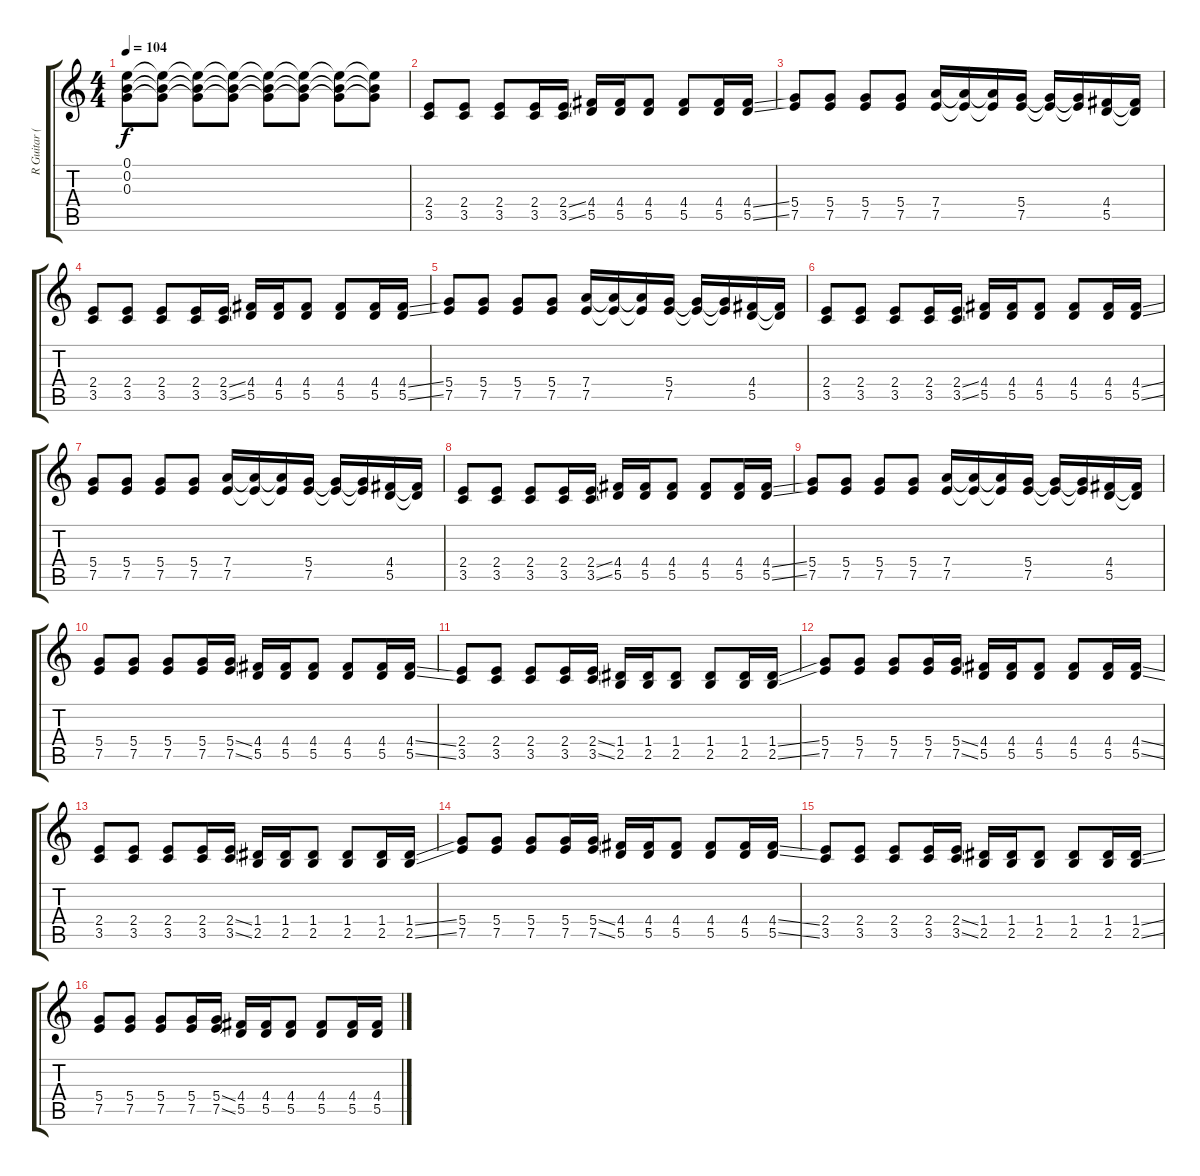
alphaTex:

\track ("R Guitar (12)" "R Guitar (") {instrument acousticguitarnylon}
\staff {score tabs}
\tuning (E4 B3 G3 D3 A2 E2) {hide}
\ts (4 4)
\tempo 104
\clef g2
\ks c
(0.1{t} 0.2{t} 0.3{t}).8{dy f} (0.1{t} 0.2{t} 0.3{t}).8 (0.1{t} 0.2{t} 0.3{t}).8 (0.1{t} 0.2{t} 0.3{t}).8 (0.1{t} 0.2{t} 0.3{t}).8 (0.1{t} 0.2{t} 0.3{t}).8 (0.1{t} 0.2{t} 0.3{t}).8 (0.1{t} 0.2{t} 0.3{t}).8 |
(2.4 3.5).8 (2.4 3.5).8 (2.4 3.5).8 (2.4 3.5).16 (2.4{ss} 3.5{ss}).16 (4.4 5.5).16 (4.4 5.5).16 (4.4 5.5).8 (4.4 5.5).8 (4.4 5.5).16 (4.4{ss} 5.5{ss}).16 |
(5.4 7.5).8 (5.4 7.5).8 (5.4 7.5).8 (5.4 7.5).8 (7.4 7.5).16 (7.4{t} 7.5{t}).16 (7.4{t} 7.5{t}).16 (5.4 7.5).16 (5.4{t} 7.5{t}).16 (5.4{t} 7.5{t}).16 (4.4 5.5).16 (4.4{t} 5.5{t}).16 |
(2.4 3.5).8 (2.4 3.5).8 (2.4 3.5).8 (2.4 3.5).16 (2.4{ss} 3.5{ss}).16 (4.4 5.5).16 (4.4 5.5).16 (4.4 5.5).8 (4.4 5.5).8 (4.4 5.5).16 (4.4{ss} 5.5{ss}).16 |
(5.4 7.5).8 (5.4 7.5).8 (5.4 7.5).8 (5.4 7.5).8 (7.4 7.5).16 (7.4{t} 7.5{t}).16 (7.4{t} 7.5{t}).16 (5.4 7.5).16 (5.4{t} 7.5{t}).16 (5.4{t} 7.5{t}).16 (4.4 5.5).16 (4.4{t} 5.5{t}).16 |
(2.4 3.5).8 (2.4 3.5).8 (2.4 3.5).8 (2.4 3.5).16 (2.4{ss} 3.5{ss}).16 (4.4 5.5).16 (4.4 5.5).16 (4.4 5.5).8 (4.4 5.5).8 (4.4 5.5).16 (4.4{ss} 5.5{ss}).16 |
(5.4 7.5).8 (5.4 7.5).8 (5.4 7.5).8 (5.4 7.5).8 (7.4 7.5).16 (7.4{t} 7.5{t}).16 (7.4{t} 7.5{t}).16 (5.4 7.5).16 (5.4{t} 7.5{t}).16 (5.4{t} 7.5{t}).16 (4.4 5.5).16 (4.4{t} 5.5{t}).16 |
(2.4 3.5).8 (2.4 3.5).8 (2.4 3.5).8 (2.4 3.5).16 (2.4{ss} 3.5{ss}).16 (4.4 5.5).16 (4.4 5.5).16 (4.4 5.5).8 (4.4 5.5).8 (4.4 5.5).16 (4.4{ss} 5.5{ss}).16 |
(5.4 7.5).8 (5.4 7.5).8 (5.4 7.5).8 (5.4 7.5).8 (7.4 7.5).16 (7.4{t} 7.5{t}).16 (7.4{t} 7.5{t}).16 (5.4 7.5).16 (5.4{t} 7.5{t}).16 (5.4{t} 7.5{t}).16 (4.4 5.5).16 (4.4{t} 5.5{t}).16 |
(5.4 7.5).8 (5.4 7.5).8 (5.4 7.5).8 (5.4 7.5).16 (5.4{ss} 7.5{ss}).16 (4.4 5.5).16 (4.4 5.5).16 (4.4 5.5).8 (4.4 5.5).8 (4.4 5.5).16 (4.4{ss} 5.5{ss}).16 |
(2.4 3.5).8 (2.4 3.5).8 (2.4 3.5).8 (2.4 3.5).16 (2.4{ss} 3.5{ss}).16 (1.4 2.5).16 (1.4 2.5).16 (1.4 2.5).8 (1.4 2.5).8 (1.4 2.5).16 (1.4{ss} 2.5{ss}).16 |
(5.4 7.5).8 (5.4 7.5).8 (5.4 7.5).8 (5.4 7.5).16 (5.4{ss} 7.5{ss}).16 (4.4 5.5).16 (4.4 5.5).16 (4.4 5.5).8 (4.4 5.5).8 (4.4 5.5).16 (4.4{ss} 5.5{ss}).16 |
(2.4 3.5).8 (2.4 3.5).8 (2.4 3.5).8 (2.4 3.5).16 (2.4{ss} 3.5{ss}).16 (1.4 2.5).16 (1.4 2.5).16 (1.4 2.5).8 (1.4 2.5).8 (1.4 2.5).16 (1.4{ss} 2.5{ss}).16 |
(5.4 7.5).8 (5.4 7.5).8 (5.4 7.5).8 (5.4 7.5).16 (5.4{ss} 7.5{ss}).16 (4.4 5.5).16 (4.4 5.5).16 (4.4 5.5).8 (4.4 5.5).8 (4.4 5.5).16 (4.4{ss} 5.5{ss}).16 |
(2.4 3.5).8 (2.4 3.5).8 (2.4 3.5).8 (2.4 3.5).16 (2.4{ss} 3.5{ss}).16 (1.4 2.5).16 (1.4 2.5).16 (1.4 2.5).8 (1.4 2.5).8 (1.4 2.5).16 (1.4{ss} 2.5{ss}).16 |
(5.4 7.5).8 (5.4 7.5).8 (5.4 7.5).8 (5.4 7.5).16 (5.4{ss} 7.5{ss}).16 (4.4 5.5).16 (4.4 5.5).16 (4.4 5.5).8 (4.4 5.5).8 (4.4 5.5).16 (4.4{ss} 5.5{ss}).16
